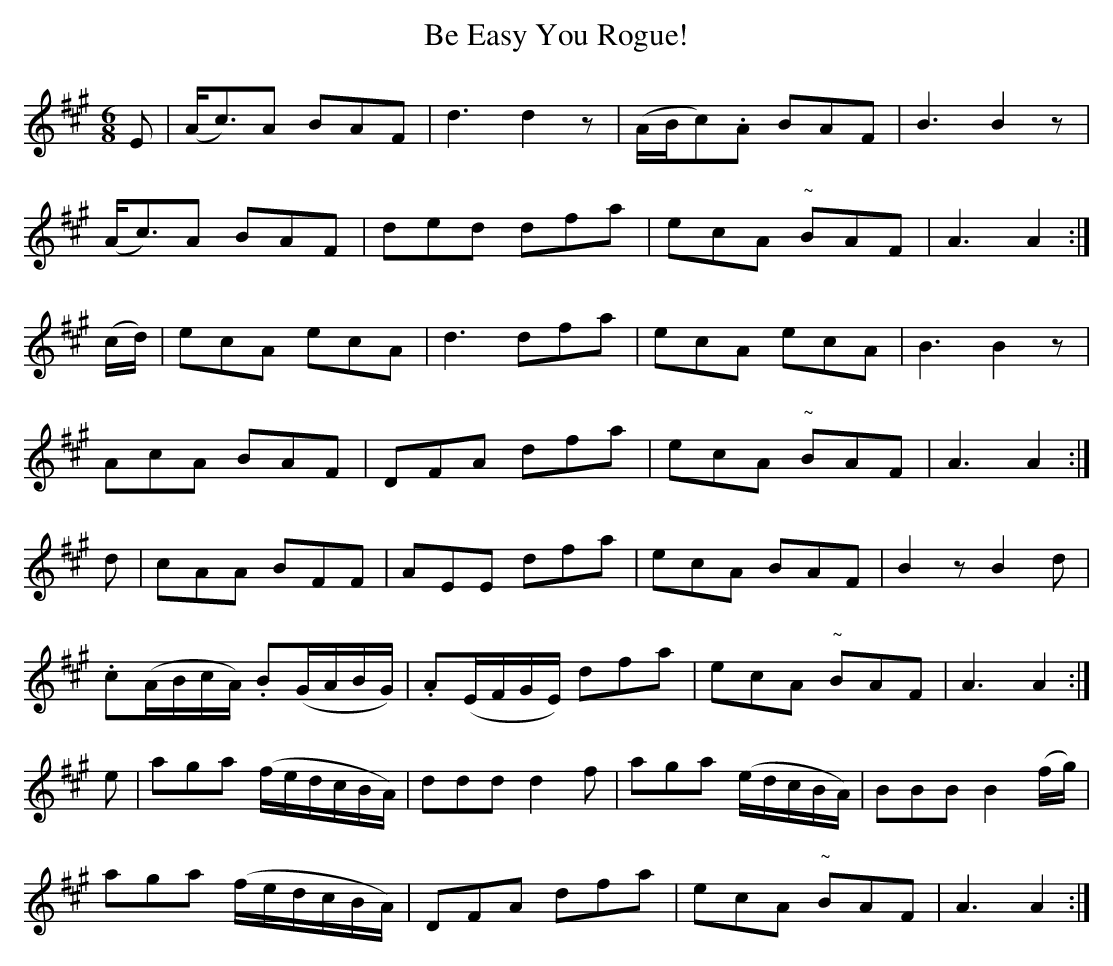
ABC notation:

X:1
T: Be Easy You Rogue!
M: 6/8
L: 1/8
K: A
E|(A<c)A BAF|d3 d2z|(A/B/c).A BAF|B3 B2z|
(A<c)A BAF|ded dfa|ecA "~"BAF|A3 A2:|
(c/d/)|ecA ecA|d3 dfa|ecA ecA|B3 B2z|
AcA BAF|DFA dfa|ecA "~"BAF|A3 A2:|
d|cAA BFF|AEE dfa|ecA BAF|B2z B2d|
.c(A/B/c/A/) .B(G/A/B/G/)|.A(E/F/G/E/) dfa|ecA "~"BAF|A3 A2:|
e|aga (f/e/d/c/B/A/)|ddd d2f|aga (e/d/c/B/A/)|BBB B2 (f/g/)|
aga (f/e/d/c/B/A/)|DFA dfa|ecA "~"BAF|A3 A2:|
